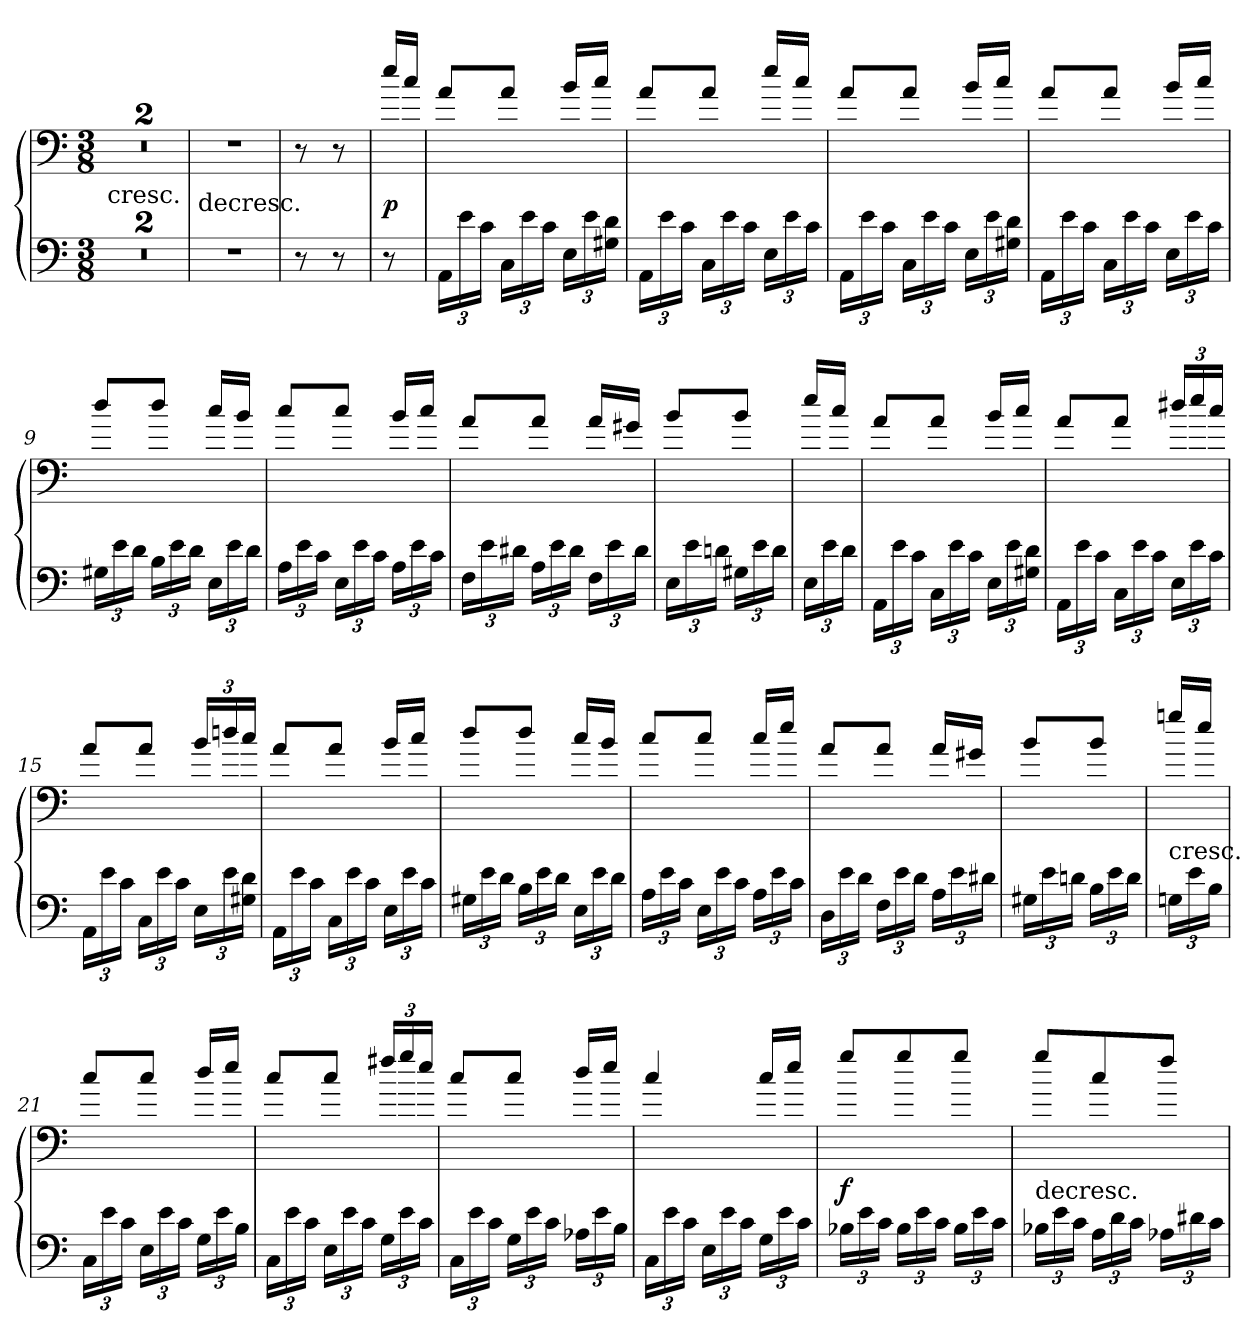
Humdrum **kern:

**kern	**kern	**dynam
*part1	*part1	*part1
*staff2	*staff1	*staff1/2
*clefF4	*clefF4	*
*k[]	*k[]	*
*M3/8	*M3/8	*
*MM72	*MM72	*
=1	=1	=1
!	!LO:TX:c:t=cresc.	!
4.r	4.r	.
=2	=2	=2
4.r	4.r	.
=3	=3	=3
!	!LO:TX:c:t=decresc.	!
4.r	4.r	.
=4	=4	=4
8r	8r	.
8r	8r	.
=	=	=
8r	16ee/LL	p
.	16cc/JJ	.
=5	=5	=5
24AA\LL	8a/L	.
24e\	.	.
24c\JJ	.	.
24C\LL	8a/J	.
24e\	.	.
24c\JJ	.	.
24E\LL	16b/LL	.
24e\	.	.
.	16cc/JJ	.
24G#X\ 24d\JJ	.	.
=6	=6	=6
24AA\LL	8a/L	.
24e\	.	.
24c\JJ	.	.
24C\LL	8a/J	.
24e\	.	.
24c\JJ	.	.
24E\LL	16ee/LL	.
24e\	.	.
.	16cc/JJ	.
24c\JJ	.	.
=7	=7	=7
24AA\LL	8a/L	.
24e\	.	.
24c\JJ	.	.
24C\LL	8a/J	.
24e\	.	.
24c\JJ	.	.
24E\LL	16b/LL	.
24e\	.	.
.	16cc/JJ	.
24G#X\ 24d\JJ	.	.
=8	=8	=8
24AA\LL	8a/L	.
24e\	.	.
24c\JJ	.	.
24C\LL	8a/J	.
24e\	.	.
24c\JJ	.	.
24E\LL	16b/LL	.
24e\	.	.
.	16cc/JJ	.
24c\JJ	.	.
=9	=9	=9
24G#X\LL	8dd/L	.
24e\	.	.
24d\JJ	.	.
24B\LL	8dd/J	.
24e\	.	.
24d\JJ	.	.
24E\LL	16cc/LL	.
24e\	.	.
.	16b/JJ	.
24d\JJ	.	.
=10	=10	=10
24A\LL	8cc/L	.
24e\	.	.
24c\JJ	.	.
24E\LL	8cc/J	.
24e\	.	.
24c\JJ	.	.
24A\LL	16b/LL	.
24e\	.	.
.	16cc/JJ	.
24c\JJ	.	.
=11	=11	=11
24F\LL	8a/L	.
24e\	.	.
24d#X\JJ	.	.
24A\LL	8a/J	.
24e\	.	.
24d#\JJ	.	.
24F\LL	16a/LL	.
24e\	.	.
.	16g#X/JJ	.
24d#\JJ	.	.
=12	=12	=12
24E\LL	8b/L	.
24e\	.	.
24dn\JJ	.	.
24G#X\LL	8b/J	.
24e\	.	.
24d\JJ	.	.
=	=	=
24E\LL	16ee/LL	.
24e\	.	.
.	16cc/JJ	.
24d\JJ	.	.
=13	=13	=13
24AA\LL	8a/L	.
24e\	.	.
24c\JJ	.	.
24C\LL	8a/J	.
24e\	.	.
24c\JJ	.	.
24E\LL	16b/LL	.
24e\	.	.
.	16cc/JJ	.
24G#X\ 24d\JJ	.	.
=14	=14	=14
24AA\LL	8a/L	.
24e\	.	.
24c\JJ	.	.
24C\LL	8a/J	.
24e\	.	.
24c\JJ	.	.
24E\LL	24dd#X/LL	.
24e\	24ee/	.
24c\JJ	24cc/JJ	.
=15	=15	=15
24AA\LL	8a/L	.
24e\	.	.
24c\JJ	.	.
24C\LL	8a/J	.
24e\	.	.
24c\JJ	.	.
24E\LL	24b/LL	.
24e\	24ddn/	.
24G#X\ 24d\JJ	24cc/JJ	.
=16	=16	=16
24AA\LL	8a/L	.
24e\	.	.
24c\JJ	.	.
24C\LL	8a/J	.
24e\	.	.
24c\JJ	.	.
24E\LL	16b/LL	.
24e\	.	.
.	16cc/JJ	.
24c\JJ	.	.
=17	=17	=17
24G#X\LL	8dd/L	.
24e\	.	.
24d\JJ	.	.
24B\LL	8dd/J	.
24e\	.	.
24d\JJ	.	.
24E\LL	16cc/LL	.
24e\	.	.
.	16b/JJ	.
24d\JJ	.	.
=18	=18	=18
24A\LL	8cc/L	.
24e\	.	.
24c\JJ	.	.
24E\LL	8cc/J	.
24e\	.	.
24c\JJ	.	.
24A\LL	16cc/LL	.
24e\	.	.
.	16ee/JJ	.
24c\JJ	.	.
=19	=19	=19
24D\LL	8a/L	.
24e\	.	.
24d\JJ	.	.
24F\LL	8a/J	.
24e\	.	.
24d\JJ	.	.
24A\LL	16a/LL	.
24e\	.	.
.	16g#X/JJ	.
24d#X\JJ	.	.
=20	=20	=20
24G#X\LL	8b/L	.
24e\	.	.
24dn\JJ	.	.
24B\LL	8b/J	.
24e\	.	.
24d\JJ	.	.
=	=	=
!	!LO:TX:c:t=cresc.	!
24Gn\LL	16ggn/LL	.
24e\	.	.
.	16ee/JJ	.
24B\JJ	.	.
=21	=21	=21
24C\LL	8cc/L	.
24e\	.	.
24c\JJ	.	.
24E\LL	8cc/J	.
24e\	.	.
24c\JJ	.	.
24G\LL	16dd/LL	.
24e\	.	.
.	16ee/JJ	.
24B\JJ	.	.
=22	=22	=22
24C\LL	8cc/L	.
24e\	.	.
24c\JJ	.	.
24E\LL	8cc/J	.
24e\	.	.
24c\JJ	.	.
24G\LL	24ff#X/LL	.
24e\	24gg/	.
24c\JJ	24ee/JJ	.
=23	=23	=23
24C\LL	8cc/L	.
24e\	.	.
24c\JJ	.	.
24G\LL	8cc/J	.
24e\	.	.
24c\JJ	.	.
24A-X\LL	16dd/LL	.
24e\	.	.
.	16ee/JJ	.
24B\JJ	.	.
=24	=24	=24
24C\LL	4cc/	.
24e\	.	.
24c\JJ	.	.
24E\LL	.	.
24e\	.	.
24c\JJ	.	.
24G\LL	16cc/LL	.
24e\	.	.
.	16ee/JJ	.
24c\JJ	.	.
=25	=25	=25
24B-X\LL	8gg/L	f
24e\	.	.
24c\JJ	.	.
24B-\LL	8gg/	.
24e\	.	.
24c\JJ	.	.
24B-\LL	8gg/J	.
24e\	.	.
24c\JJ	.	.
=26	=26	=26
!	!LO:TX:c:t=decresc.	!
24B-X\LL	8gg/L	.
24e\	.	.
24c\JJ	.	.
24A\LL	8cc/	.
24d\	.	.
24c\JJ	.	.
24A-X\LL	8ff/J	.
24d#X\	.	.
24c\JJ	.	.
=	=	=
*-	*-	*-
